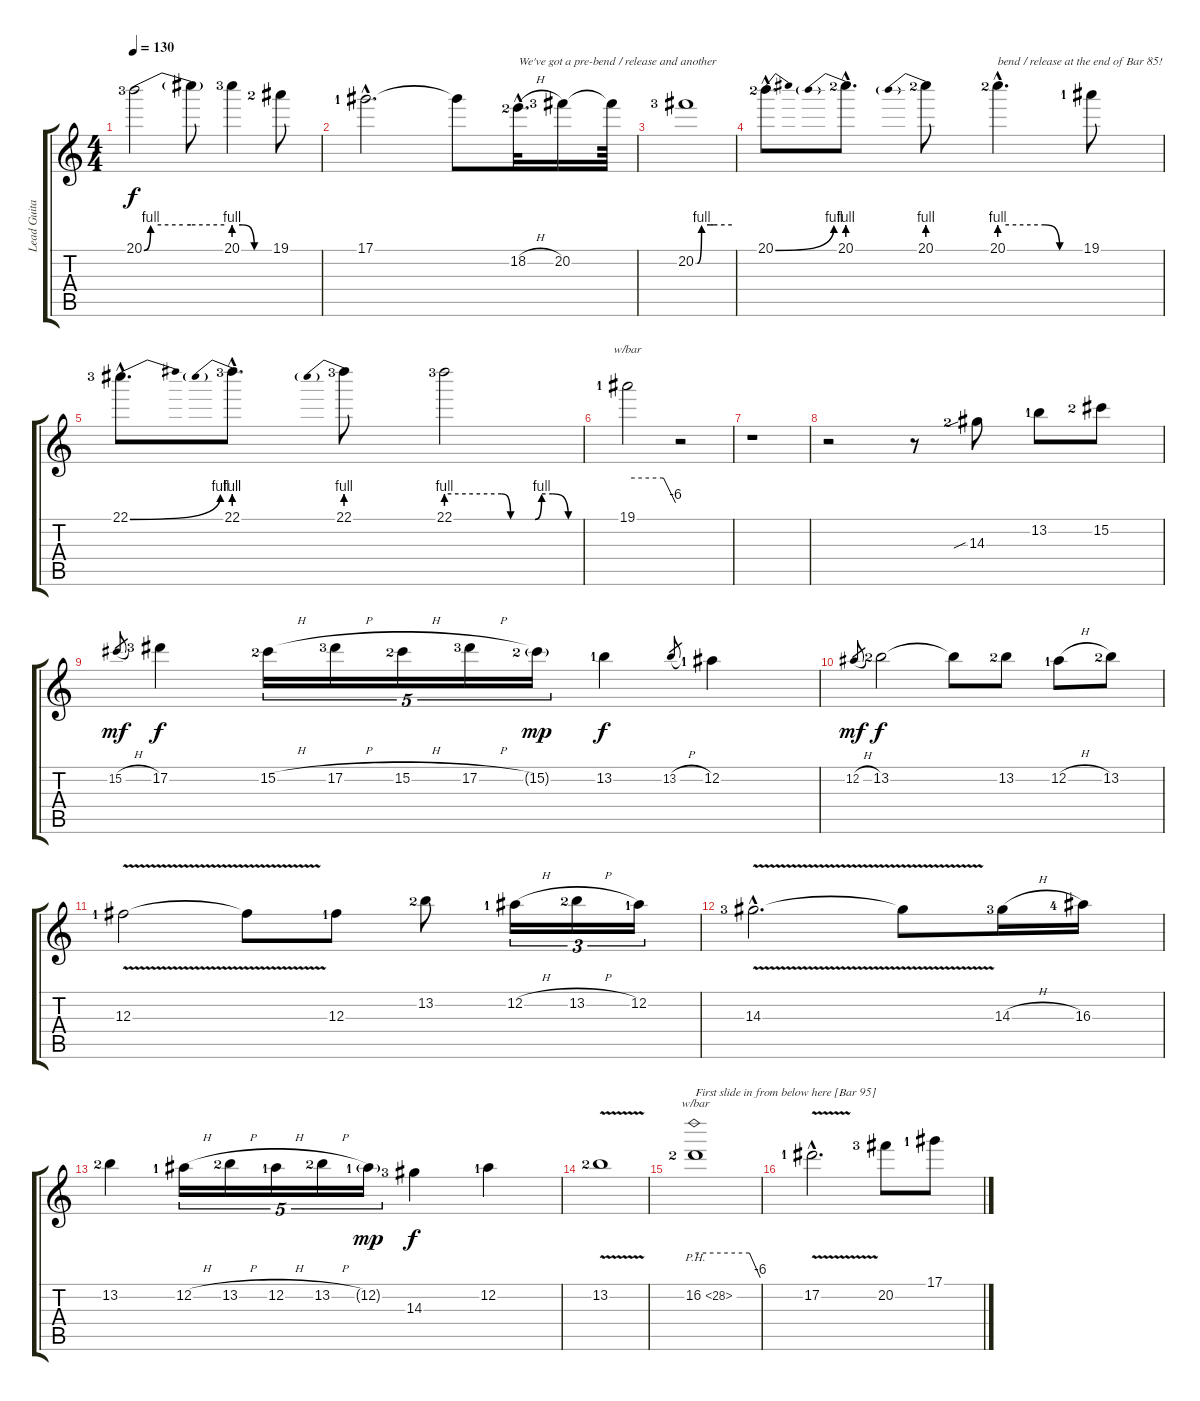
\track ("Lead Guitar" "Lead Guita") {instrument overdrivenguitar}
\staff {score tabs}
\tuning (Eb4 Bb3 Gb3 Db3 Ab2 Eb2) {hide}
\ts (4 4)
\tempo 130
\clef g2
\ks c
20.1{be (custom 0 0 5 4 29 4 35 4 60 4) lf 4}.2{dy f} 20.1{t}.8 20.1{be (custom 0 4 15 4 35 0 60 0) lf 4}.4 19.1{lf 3}.8 |
17.1{hac lf 2}.2{d} 17.1{t}.8 18.2{h hac lf 3}.32{d txt "We've got a pre-bend / release and another"} 20.2{lf 4}.16 20.2{t}.64 |
20.2{be (custom 0 0 3 0 10 4 25 4 30 4 60 4) lf 4}.1 |
20.1{be (bend 0 0 60 4) hac lf 3}.8{d} 20.1{be (prebend 0 4 60 4) hac lf 3}.8{d} 20.1{be (prebend 0 4 60 4) lf 3}.8 20.1{be (custom 0 4 34 4 45 0 60 0) hac lf 3}.4{d txt "bend / release at the end of Bar 85!"} 19.1{lf 2}.8 |
22.1{be (bend 0 0 60 4) hac lf 4}.8{d} 22.1{be (prebend 0 4 60 4) hac lf 4}.8{d} 22.1{be (prebend 0 4 60 4) lf 4}.8 22.1{be (custom 0 4 25 4 29 0 40 0 43 4 48 4 55 0 60 0) lf 4}.2 |
19.1{lf 2}.2{tbe (custom default 0 0 45 0 60 -24)} r.2 |
r.1 |
r.2 r.8 14.3{sib lf 3}.8 13.2{lf 2}.8 15.2{lf 3}.8 |
15.2{h}.8{gr dy mf} 17.2{lf 4}.4{dy f} 15.2{h lf 3}.16{tu (5 4)} 17.2{h lf 4}.16{tu (5 4)} 15.2{h lf 3}.16{tu (5 4)} 17.2{h lf 4}.16{tu (5 4)} 15.2{g lf 3}.16{tu (5 4) dy mp} 13.2{lf 2}.4{dy f} 13.2{h}.8{gr} 12.2{lf 2}.4 |
12.2{h}.8{gr dy mf} 13.2{lf 3}.2{dy f} 13.2{t}.8 13.2{lf 3}.8 12.2{h lf 2}.8 13.2{lf 3}.8 |
12.3{v lf 2}.2 12.3{t}.8 12.3{lf 2}.8 13.2{lf 3}.8 12.2{h lf 2}.16{tu (3 2)} 13.2{h lf 3}.16{tu (3 2)} 12.2{lf 2}.16{tu (3 2)} |
14.3{v hac lf 4}.2{d} 14.3{t}.8 14.3{h lf 4}.16 16.3{lf 5}.16 |
13.2{lf 3}.4 12.2{h lf 2}.16{tu (5 4)} 13.2{h lf 3}.16{tu (5 4)} 12.2{h lf 2}.16{tu (5 4)} 13.2{h lf 3}.16{tu (5 4)} 12.2{g lf 2}.16{tu (5 4) dy mp} 14.3{lf 4}.4{dy f} 12.2{lf 2}.4 |
13.2{v lf 3}.1 |
16.2{ph 12 lf 3}.1{tbe (custom default 0 0 50 0 60 -24) txt "First slide in from below here [Bar 95]"} |
17.2{v hac lf 2}.2{d} 20.2{lf 4}.8 17.1{lf 2}.8
